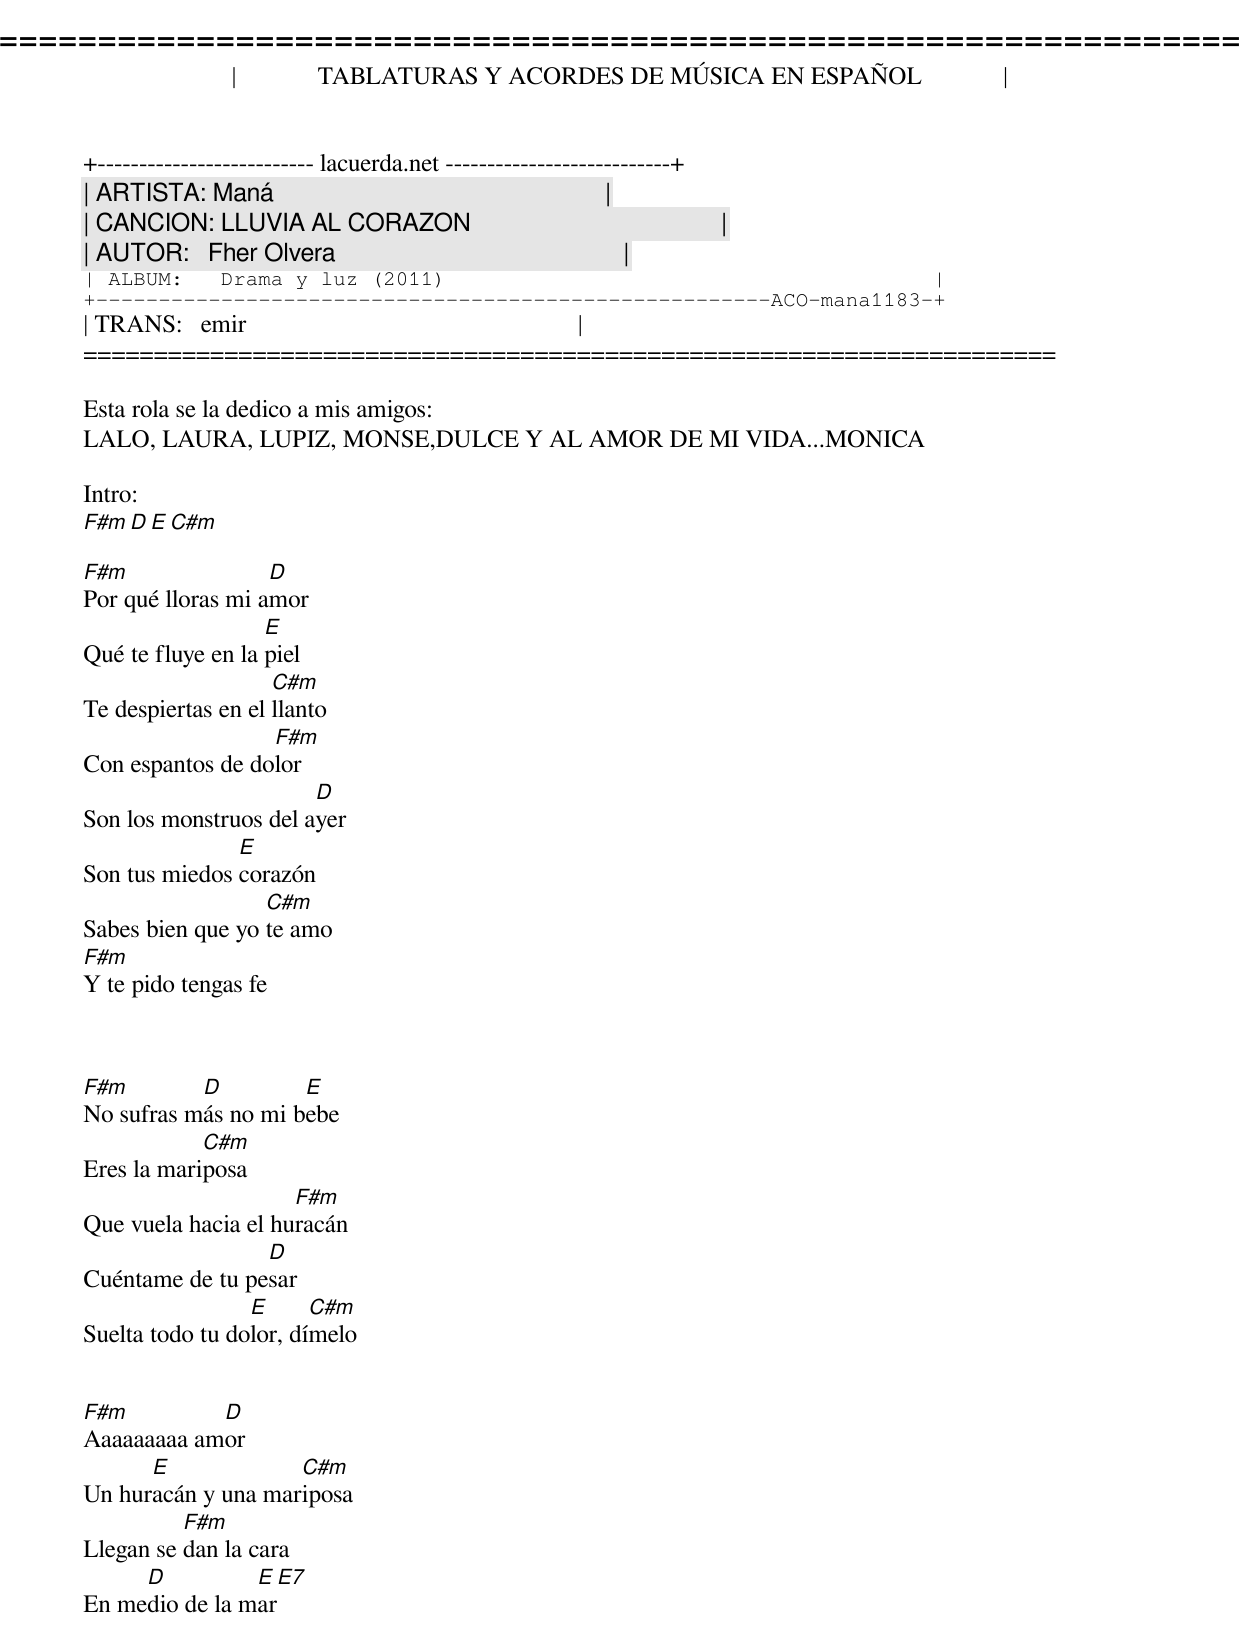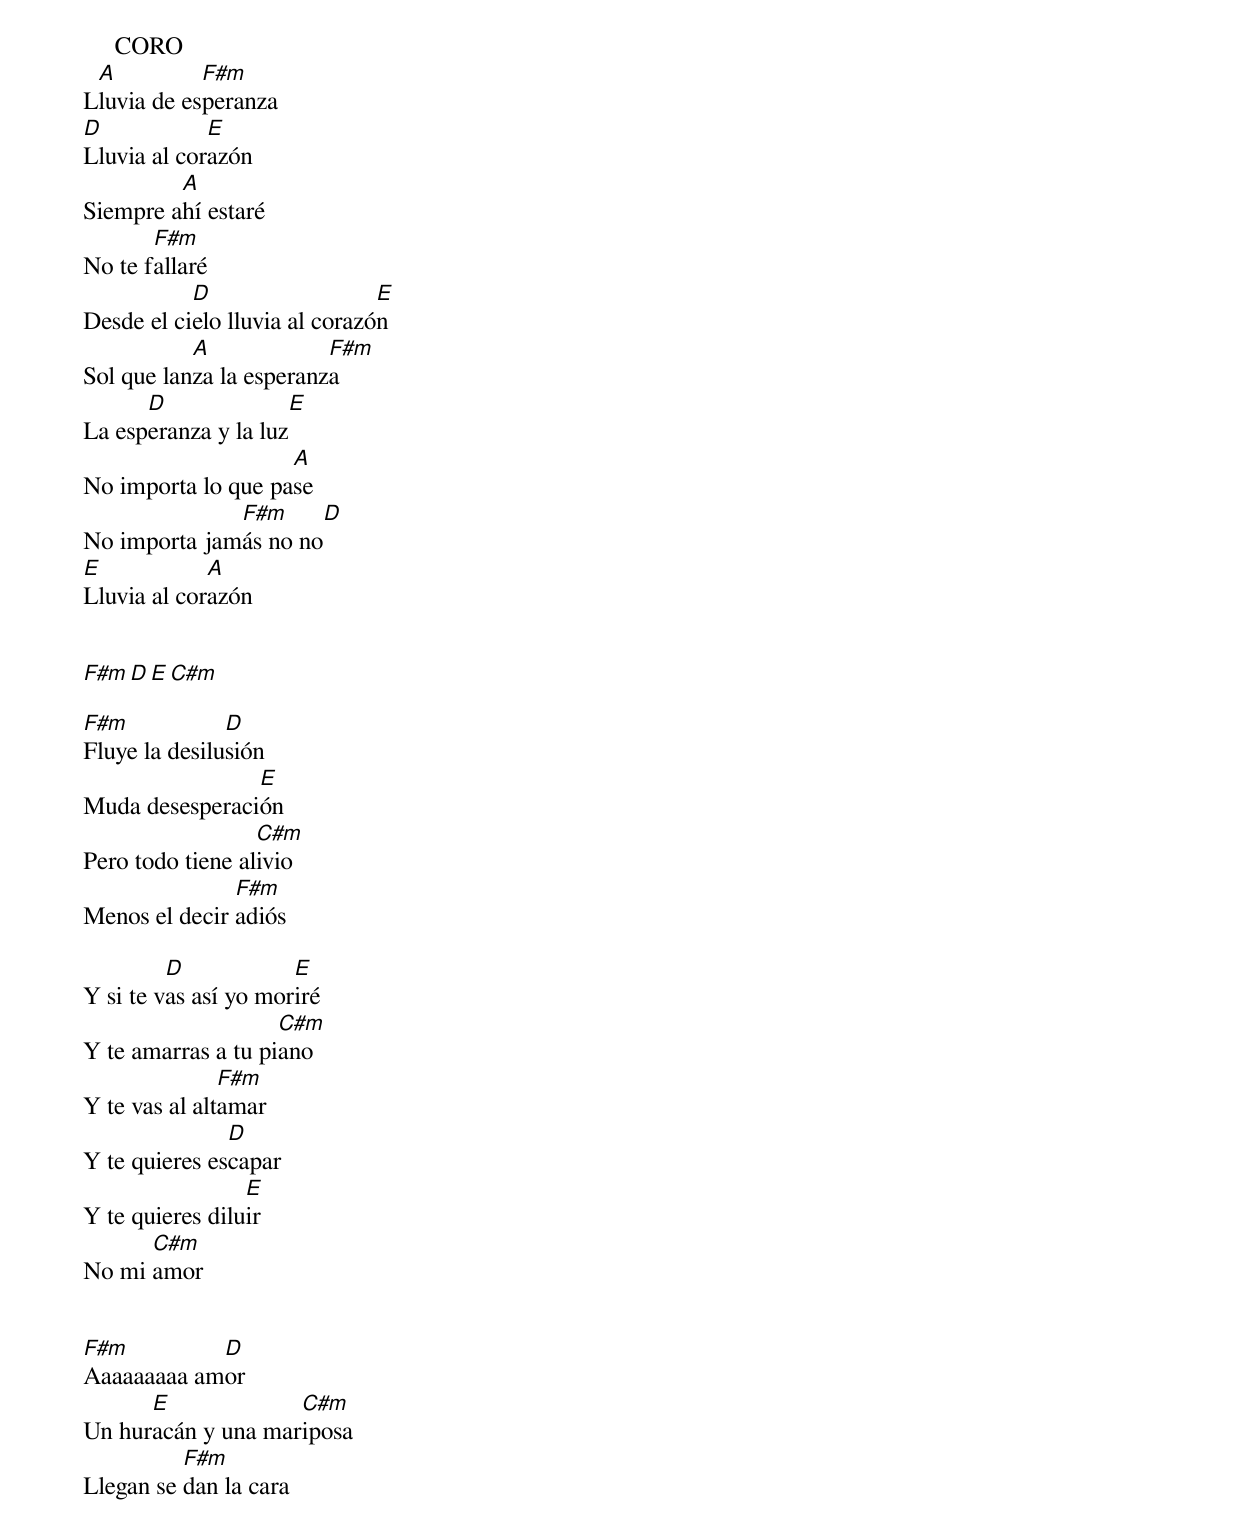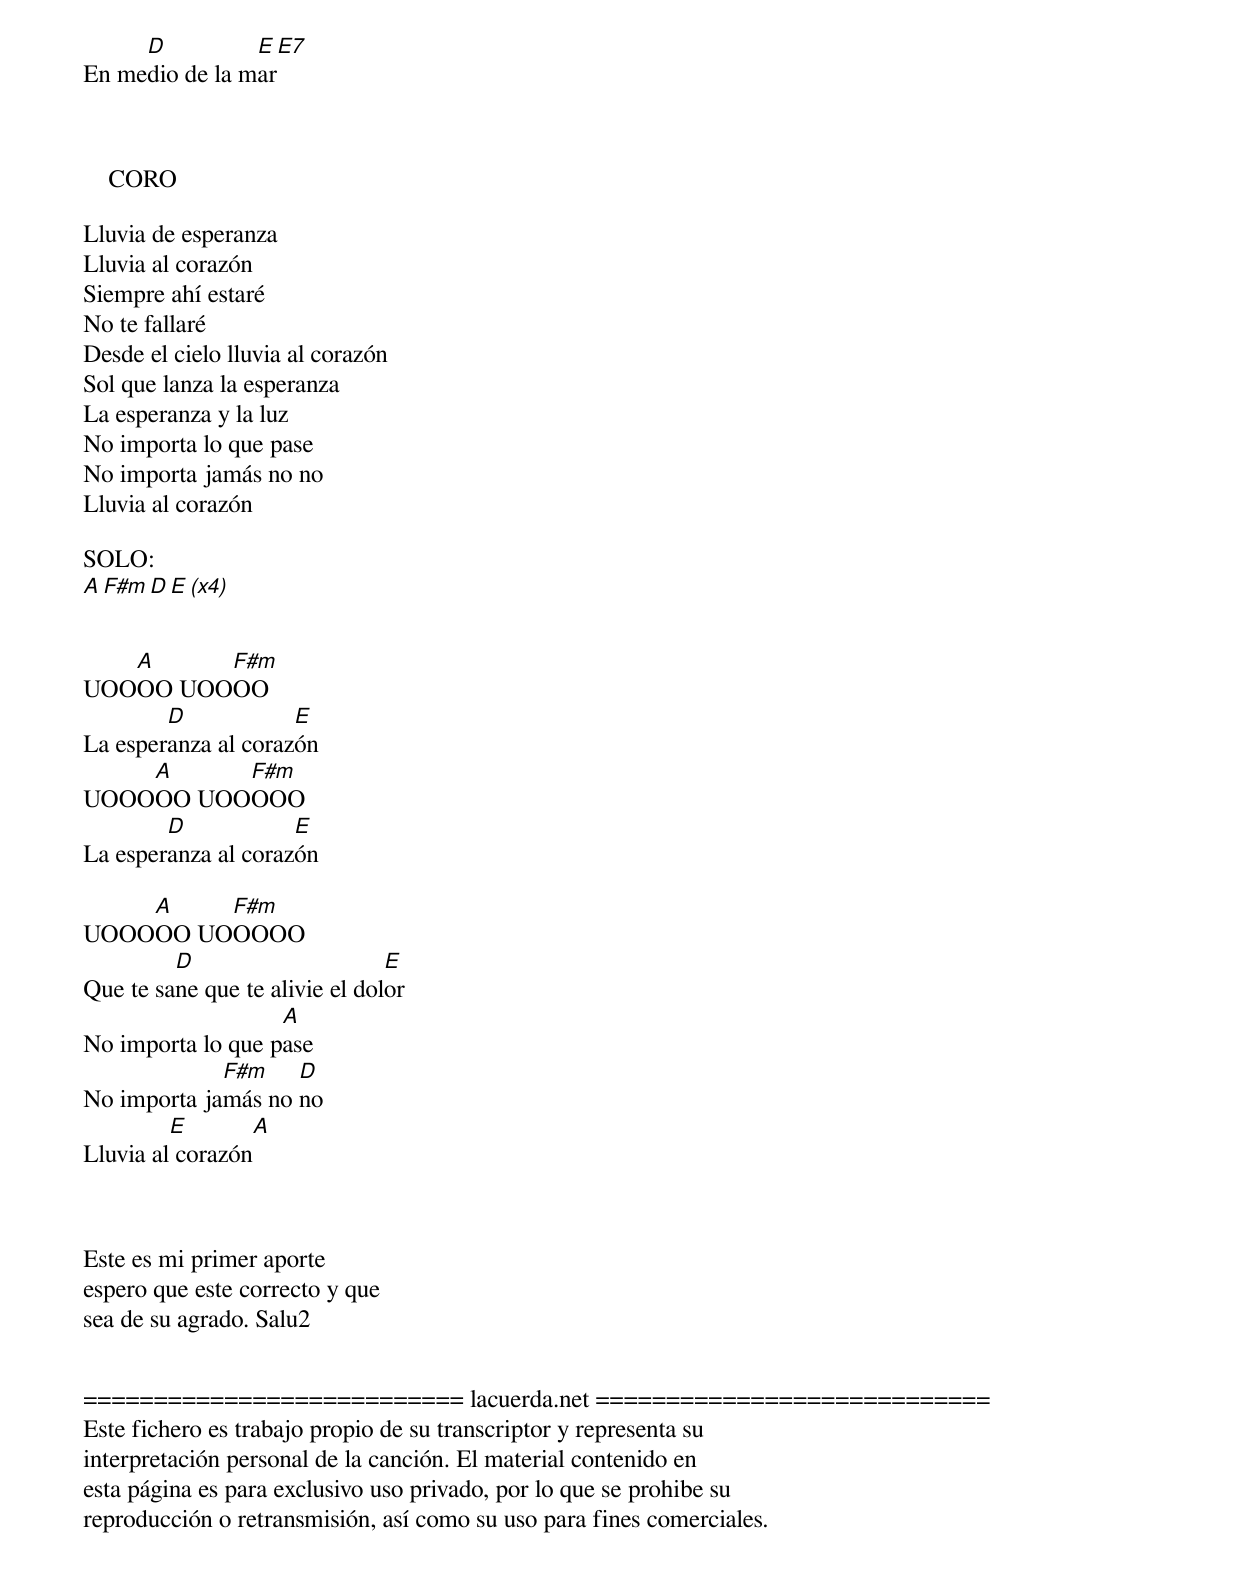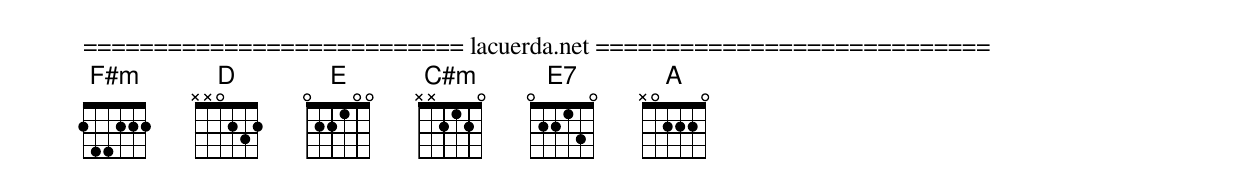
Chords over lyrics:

=====================================================================
|             TABLATURAS Y ACORDES DE MÚSICA EN ESPAÑOL             |
+-------------------------- lacuerda.net ---------------------------+
| ARTISTA: Maná                                                     |
| CANCION: LLUVIA AL CORAZON                                        |
| AUTOR:   Fher Olvera                                              |
| ALBUM:   Drama y luz (2011)                                       |
+------------------------------------------------------ACO-mana1183-+
| TRANS:   emir                                                     |
=====================================================================

Esta rola se la dedico a mis amigos:
LALO, LAURA, LUPIZ, MONSE,DULCE Y AL AMOR DE MI VIDA...MONICA

Intro:
F#m D E C#m

F#m                D
Por qué lloras mi amor
                   E
Qué te fluye en la piel
                    C#m
Te despiertas en el llanto
                  F#m
Con espantos de dolor
                       D
Son los monstruos del ayer
               E
Son tus miedos corazón
                  C#m
Sabes bien que yo te amo
F#m
Y te pido tengas fe



F#m        D         E
No sufras más no mi bebe
            C#m
Eres la mariposa
                     F#m
Que vuela hacia el huracán
                 D
Cuéntame de tu pesar
                 E      C#m
Suelta todo tu dolor, dímelo


F#m         D
Aaaaaaaaa amor
      E             C#m
Un huracán y una mariposa
          F#m
Llegan se dan la cara
     D          E       E7
En medio de la mar


     CORO
 A          F#m
Lluvia de esperanza
D            E
Lluvia al corazón
         A
Siempre ahí estaré
       F#m
No te fallaré
           D                   E
Desde el cielo lluvia al corazón
           A             F#m
Sol que lanza la esperanza
      D              E
La esperanza y la luz
                    A
No importa lo que pase
              F#m       D
No importa jamás no no
E            A
Lluvia al corazón


F#m D E C#m

F#m            D
Fluye la desilusión
                E
Muda desesperación
                  C#m
Pero todo tiene alivio
               F#m
Menos el decir adiós

         D            E
Y si te vas así yo moriré
                    C#m
Y te amarras a tu piano
               F#m
Y te vas al altamar
               D
Y te quieres escapar
                 E
Y te quieres diluir
      C#m
No mi amor


F#m         D
Aaaaaaaaa amor
      E             C#m
Un huracán y una mariposa
          F#m
Llegan se dan la cara
     D          E       E7
En medio de la mar



    CORO

Lluvia de esperanza
Lluvia al corazón
Siempre ahí estaré
No te fallaré
Desde el cielo lluvia al corazón
Sol que lanza la esperanza
La esperanza y la luz
No importa lo que pase
No importa jamás no no
Lluvia al corazón

SOLO:
A F#m D E (x4)


   A     F#m
UOOOO UOOOO
        D            E
La esperanza al corazón
    A     F#m
UOOOOO UOOOOO
        D            E
La esperanza al corazón

    A    F#m
UOOOOO UOOOOO
         D                      E
Que te sane que te alivie el dolor
                   A
No importa lo que pase
             F#m    D
No importa jamás no no
         E        A
Lluvia al corazón



Este es mi primer aporte
espero que este correcto y que
sea de su agrado. Salu2


=========================== lacuerda.net ============================
Este fichero es trabajo propio de su transcriptor y representa su
interpretación personal de la canción. El material contenido en
esta página es para exclusivo uso privado, por lo que se prohibe su
reproducción o retransmisión, así como su uso para fines comerciales.
=========================== lacuerda.net ============================
